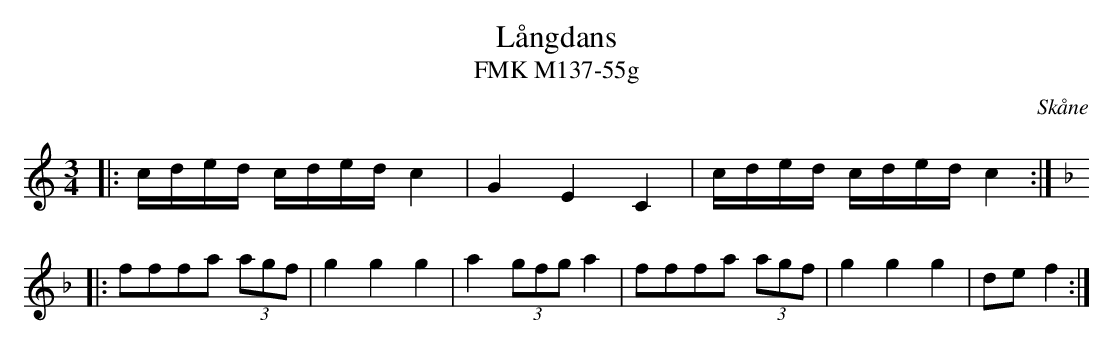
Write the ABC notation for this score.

X:1
T:Långdans
T:FMK M137-55g
O:Skåne
M:3/4
L:1/16
K:C
|: cded cded  c4 | G4 E4 C4 |cded cded c4 :|
|:[K:F] f2f2f2a2 (3a2g2f2 | g4 g4 g4|  a4 (3g2f2g2 a4 | f2f2f2a2 (3a2g2f2 | g4 g4 g4 | d2e2 f4  :|
